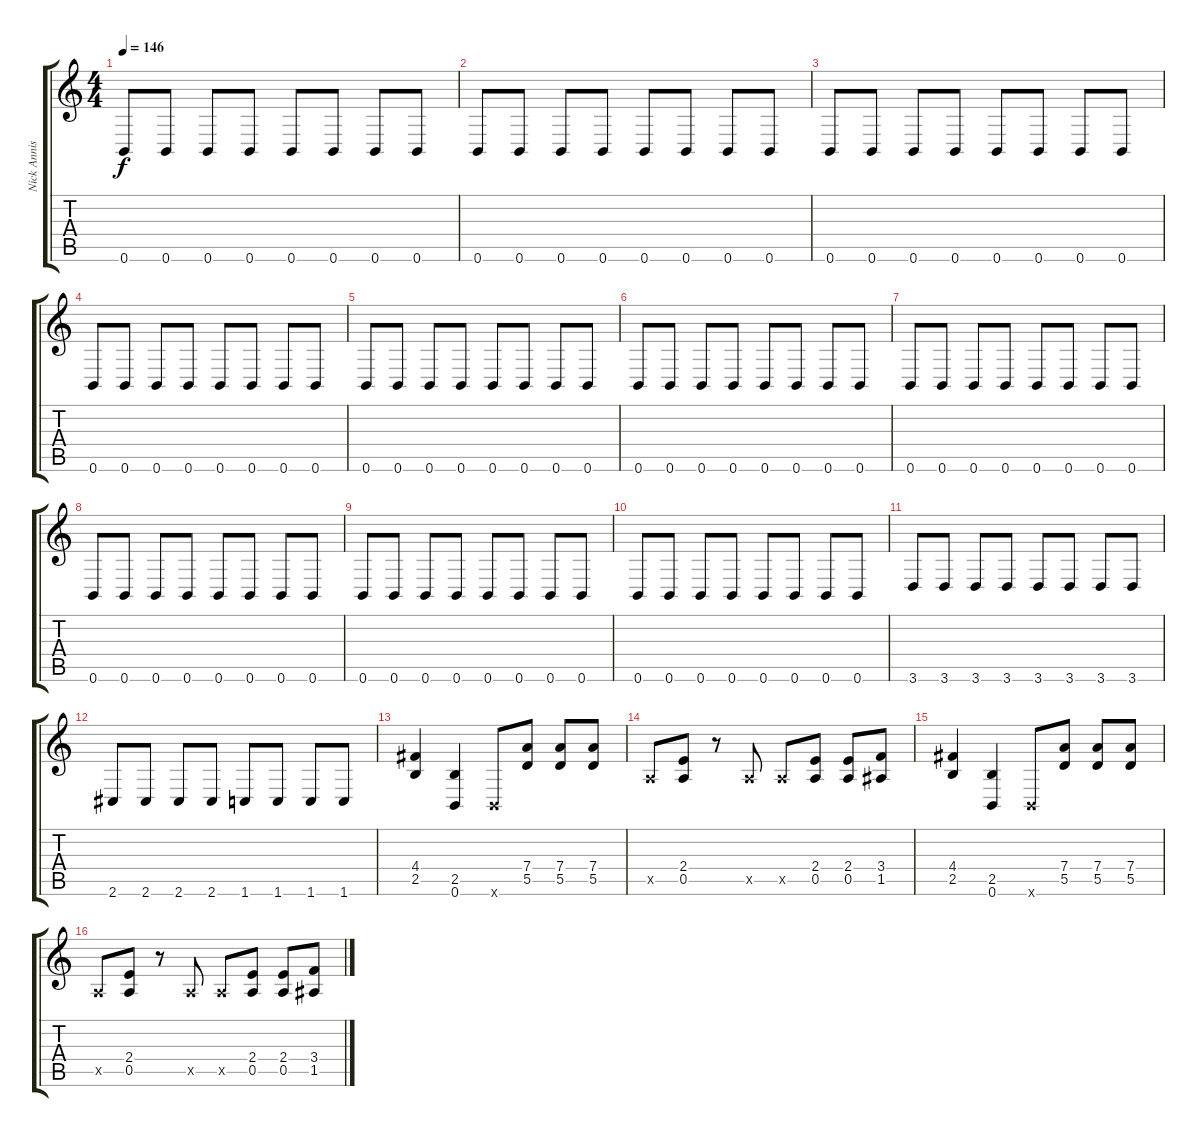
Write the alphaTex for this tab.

\track ("Nick Annis" "Nick Annis") {instrument distortionguitar}
\staff {score tabs}
\tuning (E4 B3 G3 D3 A2 B1) {hide}
\ts (4 4)
\tempo 146
\clef g2
\ks c
0.6.8{dy f} 0.6.8 0.6.8 0.6.8 0.6.8 0.6.8 0.6.8 0.6.8 |
0.6.8 0.6.8 0.6.8 0.6.8 0.6.8 0.6.8 0.6.8 0.6.8 |
0.6.8 0.6.8 0.6.8 0.6.8 0.6.8 0.6.8 0.6.8 0.6.8 |
0.6.8 0.6.8 0.6.8 0.6.8 0.6.8 0.6.8 0.6.8 0.6.8 |
0.6.8 0.6.8 0.6.8 0.6.8 0.6.8 0.6.8 0.6.8 0.6.8 |
0.6.8 0.6.8 0.6.8 0.6.8 0.6.8 0.6.8 0.6.8 0.6.8 |
0.6.8 0.6.8 0.6.8 0.6.8 0.6.8 0.6.8 0.6.8 0.6.8 |
0.6.8 0.6.8 0.6.8 0.6.8 0.6.8 0.6.8 0.6.8 0.6.8 |
0.6.8 0.6.8 0.6.8 0.6.8 0.6.8 0.6.8 0.6.8 0.6.8 |
0.6.8 0.6.8 0.6.8 0.6.8 0.6.8 0.6.8 0.6.8 0.6.8 |
3.6.8 3.6.8 3.6.8 3.6.8 3.6.8 3.6.8 3.6.8 3.6.8 |
2.6.8 2.6.8 2.6.8 2.6.8 1.6.8 1.6.8 1.6.8 1.6.8 |
(4.4 2.5).4 (2.5 0.6).4 0.6{x}.8 (7.4 5.5).8 (7.4 5.5).8 (7.4 5.5).8 |
0.5{x}.8 (2.4 0.5).8 r.8 0.5{x}.8 0.5{x}.8 (2.4 0.5).8 (2.4 0.5).8 (3.4 1.5).8 |
(4.4 2.5).4 (2.5 0.6).4 0.6{x}.8 (7.4 5.5).8 (7.4 5.5).8 (7.4 5.5).8 |
0.5{x}.8 (2.4 0.5).8 r.8 0.5{x}.8 0.5{x}.8 (2.4 0.5).8 (2.4 0.5).8 (3.4 1.5).8
